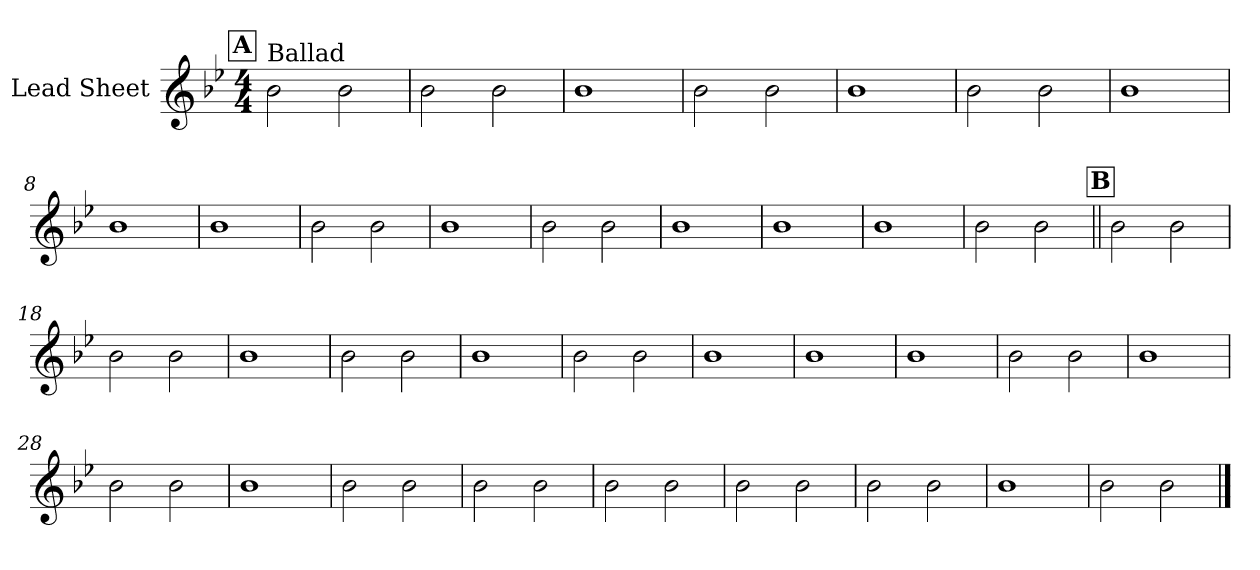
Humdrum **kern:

**kern
*part1
*staff1
*I"Lead Sheet
*clefG2
*k[b-e-]
*g:
*M4/4
!!LO:REH:place=s1:a:fs=14:t=A
=1
!LO:TX:a:t=Ballad
2b-\
2b-\
=2
2b-\
2b-\
=3
1b-
=4
2b-\
2b-\
!!LO:LB:g=z
=5
1b-
=6
2b-\
2b-\
=7
1b-
=8
1b-
!!LO:LB:g=z
=9
1b-
=10
2b-\
2b-\
=11
1b-
=12
2b-\
2b-\
!!LO:LB:g=z
=13
1b-
=14
1b-
=15
1b-
=16
2b-\
2b-\
!!LO:LB:g=z
!!LO:REH:place=s1:a:fs=14:t=B
=17||
2b-\
2b-\
=18
2b-\
2b-\
=19
1b-
=20
2b-\
2b-\
!!LO:LB:g=z
=21
1b-
=22
2b-\
2b-\
=23
1b-
=24
1b-
!!LO:LB:g=z
=25
1b-
=26
2b-\
2b-\
=27
1b-
=28
2b-\
2b-\
!!LO:LB:g=z
=29
1b-
=30
2b-\
2b-\
=31
2b-\
2b-\
=32
2b-\
2b-\
!!LO:LB:g=z
=33
2b-\
2b-\
=34
2b-\
2b-\
=35
1b-
=36
2b-\
2b-\
==
*-
